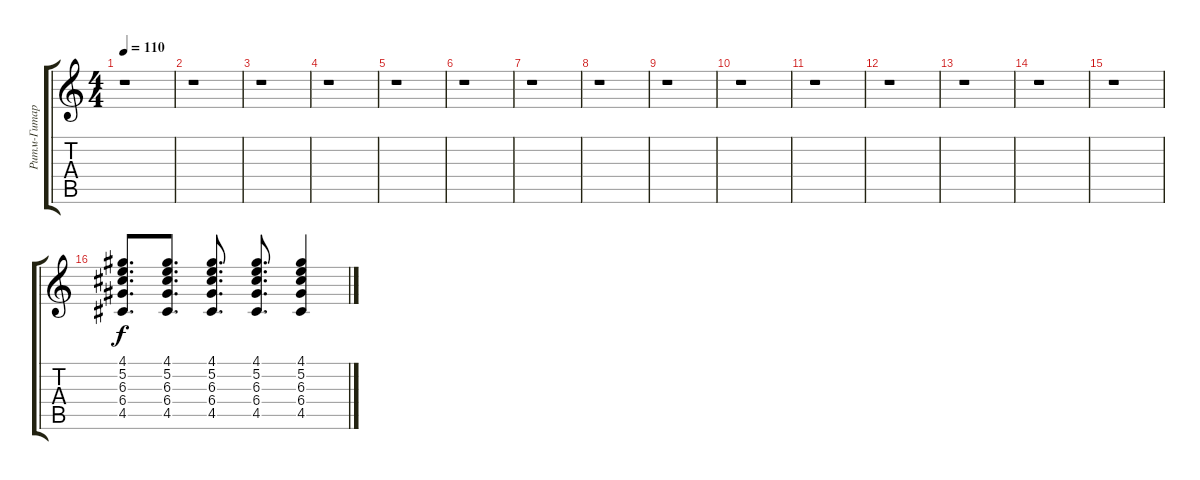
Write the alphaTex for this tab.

\track ("Ритм-Гитара" "Ритм-Гитар") {instrument acousticguitarnylon}
\staff {score tabs}
\tuning (E4 B3 G3 D3 A2 E2) {hide}
\ts (4 4)
\tempo 110
\clef g2
\ks c
r.1{dy f} |
r.1 |
r.1 |
r.1 |
r.1 |
r.1 |
r.1 |
r.1 |
r.1 |
r.1 |
r.1 |
r.1 |
r.1 |
r.1 |
r.1 |
(4.1 5.2 6.3 6.4 4.5).8{d} (4.1 5.2 6.3 6.4 4.5).8{d} (4.1 5.2 6.3 6.4 4.5).8{d} (4.1 5.2 6.3 6.4 4.5).8{d} (4.1 5.2 6.3 6.4 4.5).4
